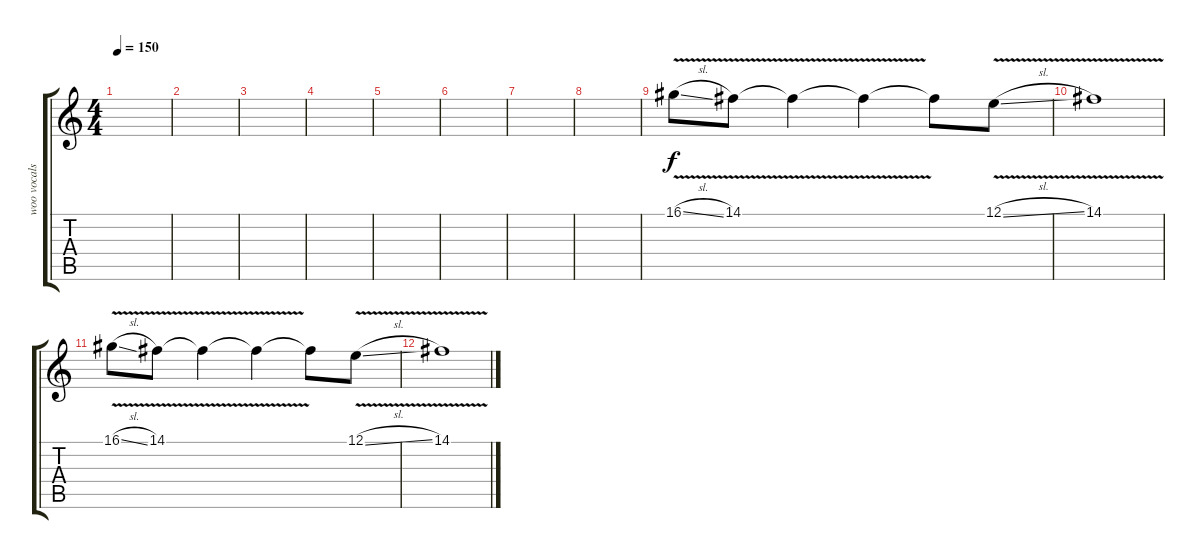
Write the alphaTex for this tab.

\track ("woo vocals" "woo vocals") {instrument panflute}
\staff {score tabs}
\tuning (E4 B3 G3 D3 A2 E2) {hide}
\ts (4 4)
\tempo 150
\clef g2
\ks c
|
|
|
|
|
|
|
|
16.1{v sl}.8 14.1{v}.8 14.1{v t}.4 14.1{t}.4 14.1{t}.8 12.1{v sl}.8 |
14.1{v}.1 |
16.1{v sl}.8 14.1{v}.8 14.1{v t}.4 14.1{t}.4 14.1{t}.8 12.1{v sl}.8 |
14.1{v}.1
